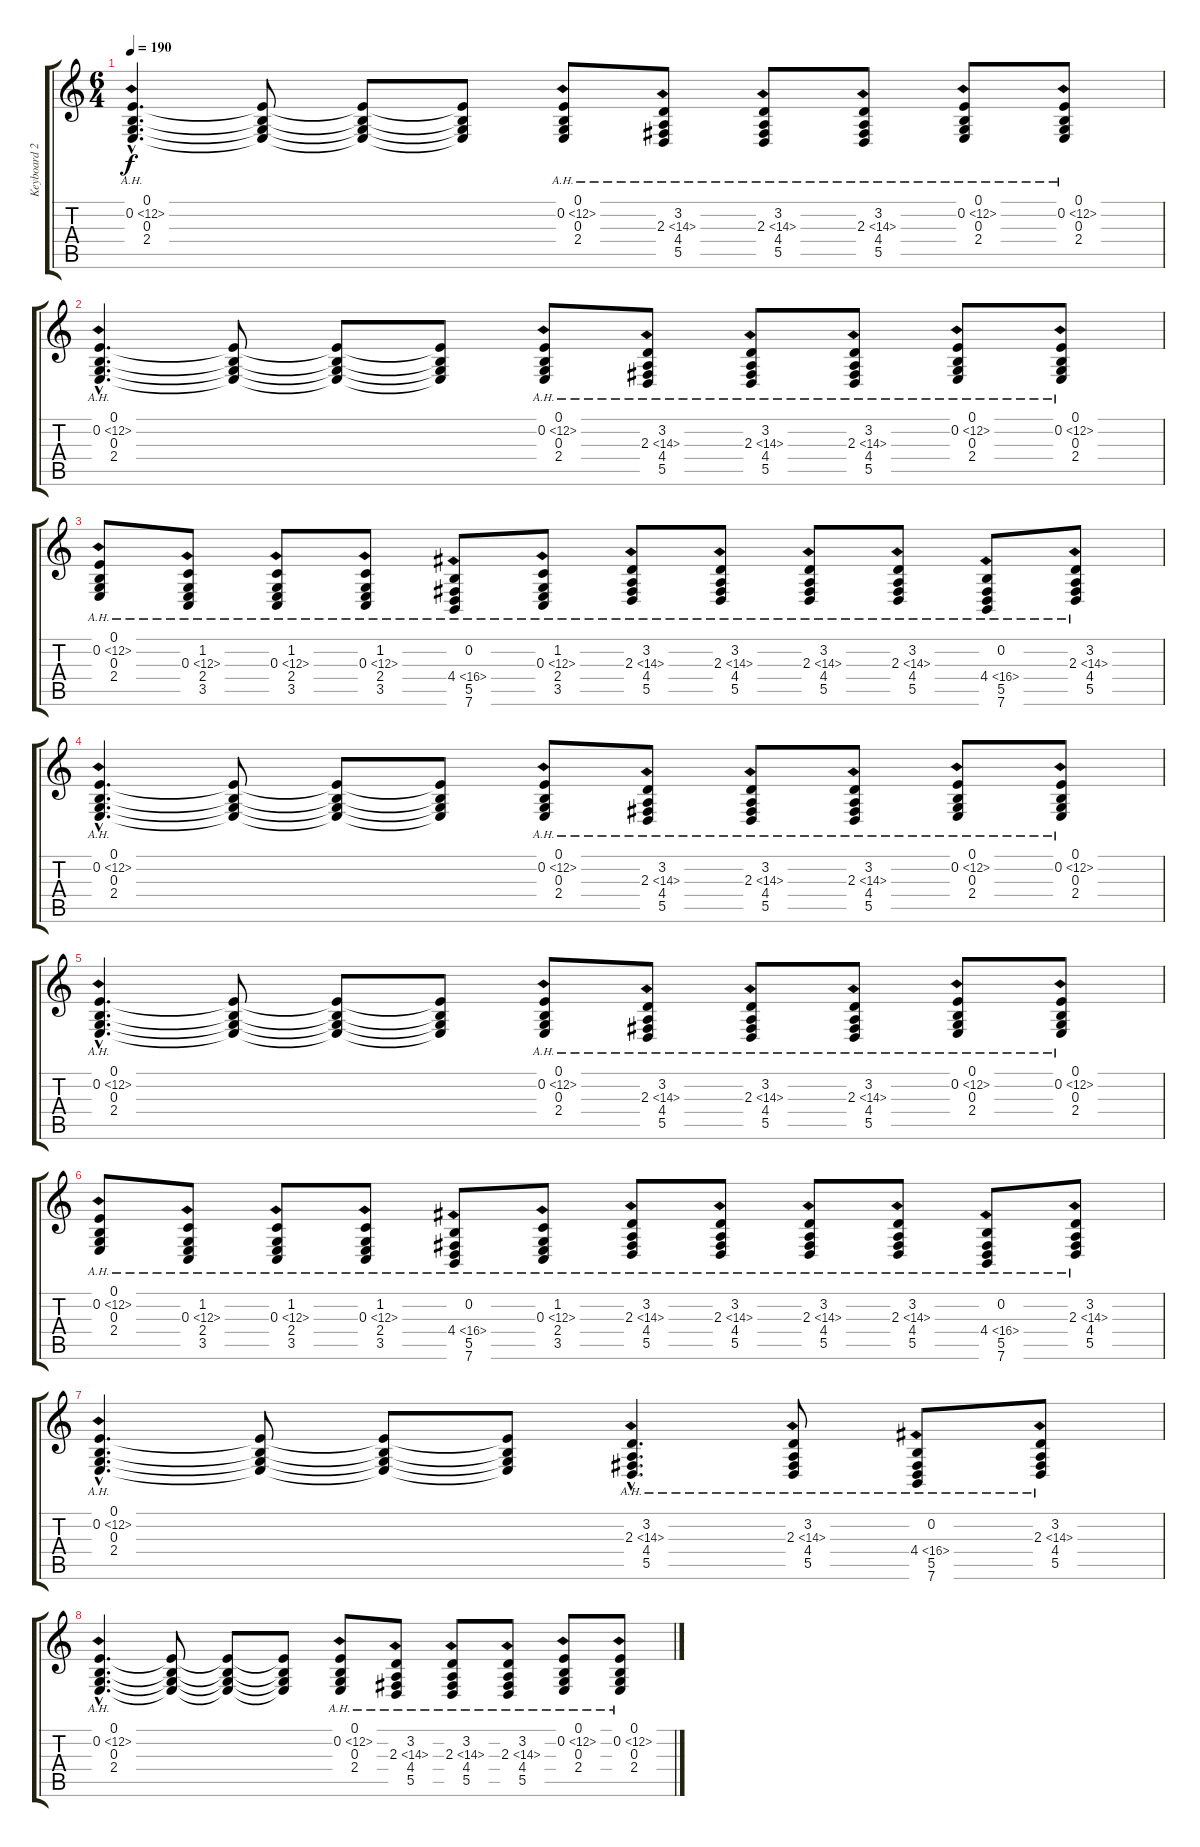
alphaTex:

\track ("Keyboard 2" "Keyboard 2") {instrument choiraahs}
\staff {score tabs}
\tuning (E4 B3 G3 D3 A2 E2) {hide}
\ts (6 4)
\tempo 190
\clef g2
\ks c
(0.1{hac} 0.2{ah 12 hac} 0.3{hac} 2.4{hac}).4{d dy f instrument choiraahs} (0.1{t} 0.2{t} 0.3{t} 2.4{t}).8 (0.1{t} 0.2{t} 0.3{t} 2.4{t}).8 (0.1{t} 0.2{t} 0.3{t} 2.4{t}).8 (0.1 0.2{ah 12} 0.3 2.4).8 (3.2 2.3{ah 12} 4.4 5.5).8 (3.2 2.3{ah 12} 4.4 5.5).8 (3.2 2.3{ah 12} 4.4 5.5).8 (0.1 0.2{ah 12} 0.3 2.4).8 (0.1 0.2{ah 12} 0.3 2.4).8 |
(0.1{hac} 0.2{ah 12 hac} 0.3{hac} 2.4{hac}).4{d} (0.1{t} 0.2{t} 0.3{t} 2.4{t}).8 (0.1{t} 0.2{t} 0.3{t} 2.4{t}).8 (0.1{t} 0.2{t} 0.3{t} 2.4{t}).8 (0.1 0.2{ah 12} 0.3 2.4).8 (3.2 2.3{ah 12} 4.4 5.5).8 (3.2 2.3{ah 12} 4.4 5.5).8 (3.2 2.3{ah 12} 4.4 5.5).8 (0.1 0.2{ah 12} 0.3 2.4).8 (0.1 0.2{ah 12} 0.3 2.4).8 |
(0.1 0.2{ah 12} 0.3 2.4).8 (1.2 0.3{ah 12} 2.4 3.5).8 (1.2 0.3{ah 12} 2.4 3.5).8 (1.2 0.3{ah 12} 2.4 3.5).8 (0.2 4.4{ah 12} 5.5 7.6).8 (1.2 0.3{ah 12} 2.4 3.5).8 (3.2 2.3{ah 12} 4.4 5.5).8 (3.2 2.3{ah 12} 4.4 5.5).8 (3.2 2.3{ah 12} 4.4 5.5).8 (3.2 2.3{ah 12} 4.4 5.5).8 (0.2 4.4{ah 12} 5.5 7.6).8 (3.2 2.3{ah 12} 4.4 5.5).8 |
(0.1{hac} 0.2{ah 12 hac} 0.3{hac} 2.4{hac}).4{d} (0.1{t} 0.2{t} 0.3{t} 2.4{t}).8 (0.1{t} 0.2{t} 0.3{t} 2.4{t}).8 (0.1{t} 0.2{t} 0.3{t} 2.4{t}).8 (0.1 0.2{ah 12} 0.3 2.4).8 (3.2 2.3{ah 12} 4.4 5.5).8 (3.2 2.3{ah 12} 4.4 5.5).8 (3.2 2.3{ah 12} 4.4 5.5).8 (0.1 0.2{ah 12} 0.3 2.4).8 (0.1 0.2{ah 12} 0.3 2.4).8 |
(0.1{hac} 0.2{ah 12 hac} 0.3{hac} 2.4{hac}).4{d} (0.1{t} 0.2{t} 0.3{t} 2.4{t}).8 (0.1{t} 0.2{t} 0.3{t} 2.4{t}).8 (0.1{t} 0.2{t} 0.3{t} 2.4{t}).8 (0.1 0.2{ah 12} 0.3 2.4).8 (3.2 2.3{ah 12} 4.4 5.5).8 (3.2 2.3{ah 12} 4.4 5.5).8 (3.2 2.3{ah 12} 4.4 5.5).8 (0.1 0.2{ah 12} 0.3 2.4).8 (0.1 0.2{ah 12} 0.3 2.4).8 |
(0.1 0.2{ah 12} 0.3 2.4).8 (1.2 0.3{ah 12} 2.4 3.5).8 (1.2 0.3{ah 12} 2.4 3.5).8 (1.2 0.3{ah 12} 2.4 3.5).8 (0.2 4.4{ah 12} 5.5 7.6).8 (1.2 0.3{ah 12} 2.4 3.5).8 (3.2 2.3{ah 12} 4.4 5.5).8 (3.2 2.3{ah 12} 4.4 5.5).8 (3.2 2.3{ah 12} 4.4 5.5).8 (3.2 2.3{ah 12} 4.4 5.5).8 (0.2 4.4{ah 12} 5.5 7.6).8 (3.2 2.3{ah 12} 4.4 5.5).8 |
(0.1{hac} 0.2{ah 12 hac} 0.3{hac} 2.4{hac}).4{d} (0.1{t} 0.2{t} 0.3{t} 2.4{t}).8 (0.1{t} 0.2{t} 0.3{t} 2.4{t}).8 (0.1{t} 0.2{t} 0.3{t} 2.4{t}).8 (3.2{hac} 2.3{ah 12 hac} 4.4{hac} 5.5{hac}).4{d} (3.2 2.3{ah 12} 4.4 5.5).8 (0.2 4.4{ah 12} 5.5 7.6).8 (3.2 2.3{ah 12} 4.4 5.5).8 |
(0.1{hac} 0.2{ah 12 hac} 0.3{hac} 2.4{hac}).4{d} (0.1{t} 0.2{t} 0.3{t} 2.4{t}).8 (0.1{t} 0.2{t} 0.3{t} 2.4{t}).8 (0.1{t} 0.2{t} 0.3{t} 2.4{t}).8 (0.1 0.2{ah 12} 0.3 2.4).8 (3.2 2.3{ah 12} 4.4 5.5).8 (3.2 2.3{ah 12} 4.4 5.5).8 (3.2 2.3{ah 12} 4.4 5.5).8 (0.1 0.2{ah 12} 0.3 2.4).8 (0.1 0.2{ah 12} 0.3 2.4).8
